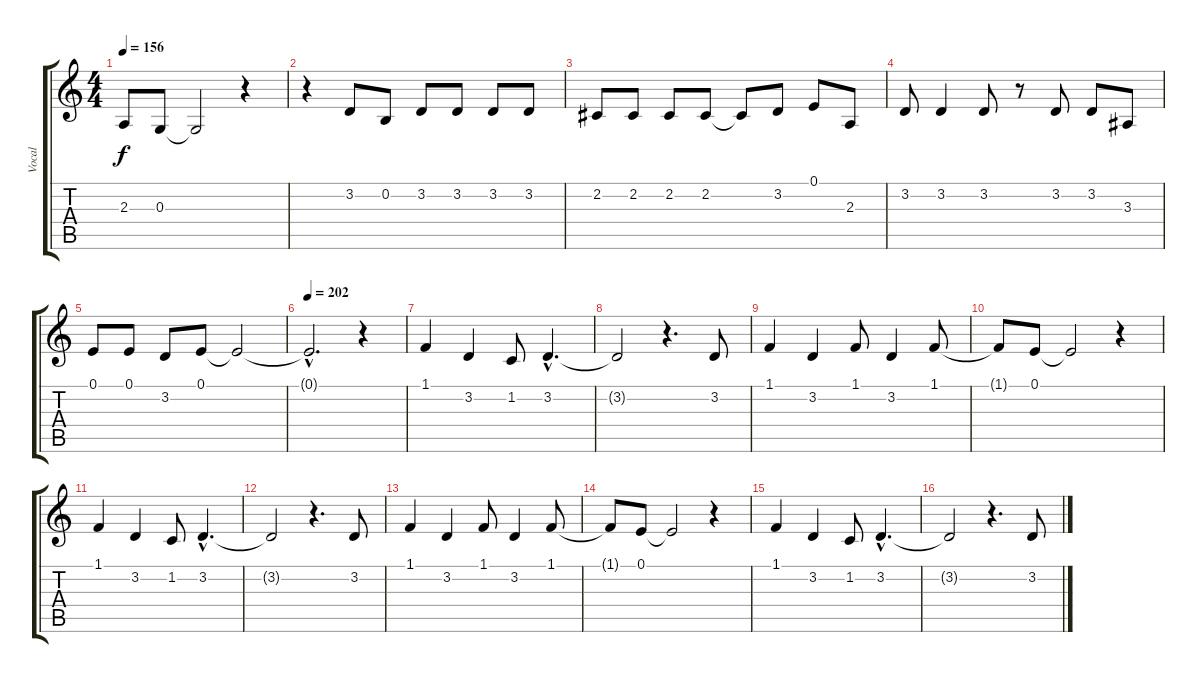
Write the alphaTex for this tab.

\track ("Vocal" "Vocal") {instrument englishhorn}
\staff {score tabs}
\tuning (E4 B3 G3 D3 A2 E2) {hide}
\ts (4 4)
\tempo 156
\clef g2
\ks c
2.3{t}.8{dy f} 0.3.8 0.3{t}.2 r.4 |
r.4 3.2.8 0.2.8 3.2.8 3.2.8 3.2.8 3.2.8 |
2.2.8 2.2.8 2.2.8 2.2.8 2.2{t}.8 3.2.8 0.1.8 2.3.8 |
3.2.8 3.2.4 3.2.8 r.8 3.2.8 3.2.8 3.3.8 |
0.1.8 0.1.8 3.2.8 0.1.8 0.1{t}.2 |
\tempo 202
0.1{hac t}.2{d} r.4 |
1.1.4 3.2.4 1.2.8 3.2{hac}.4{d} |
3.2{t}.2 r.4{d} 3.2.8 |
1.1.4 3.2.4 1.1.8 3.2.4 1.1.8 |
1.1{t}.8 0.1.8 0.1{t}.2 r.4 |
1.1.4 3.2.4 1.2.8 3.2{hac}.4{d} |
3.2{t}.2 r.4{d} 3.2.8 |
1.1.4 3.2.4 1.1.8 3.2.4 1.1.8 |
1.1{t}.8 0.1.8 0.1{t}.2 r.4 |
1.1.4 3.2.4 1.2.8 3.2{hac}.4{d} |
3.2{t}.2 r.4{d} 3.2.8
